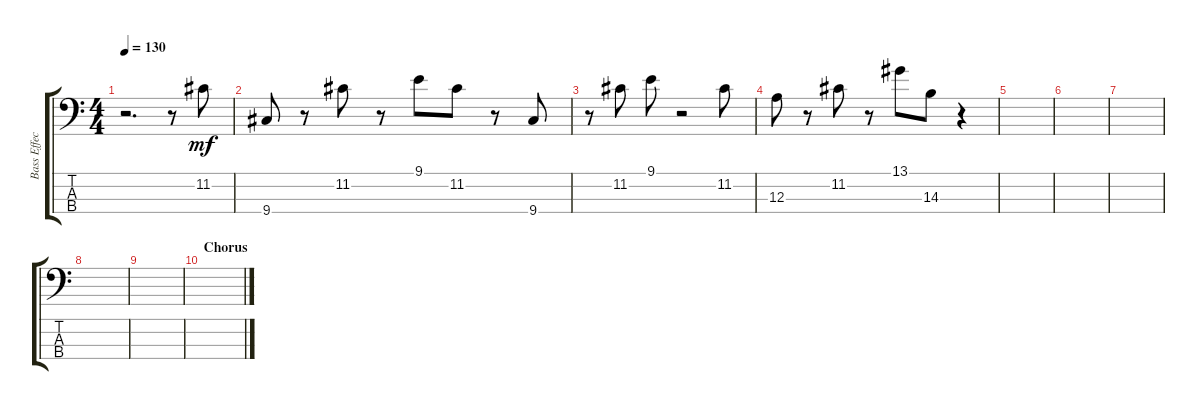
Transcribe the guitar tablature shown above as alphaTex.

\track ("Bass Effect" "Bass Effec") {instrument overdrivenguitar}
\staff {score tabs}
\tuning (G2 D2 A1 E1) {hide}
\ts (4 4)
\tempo 130
\clef f4
\ks c
r.2{d dy mf} r.8 11.2.8 |
9.4.8 r.8 11.2.8 r.8 9.1.8 11.2.8 r.8 9.4.8 |
r.8 11.2.8 9.1.8 r.2 11.2.8 |
12.3.8 r.8 11.2.8 r.8 13.1.8 14.3.8 r.4 |
|
|
|
|
|
\section ("" "Chorus")
